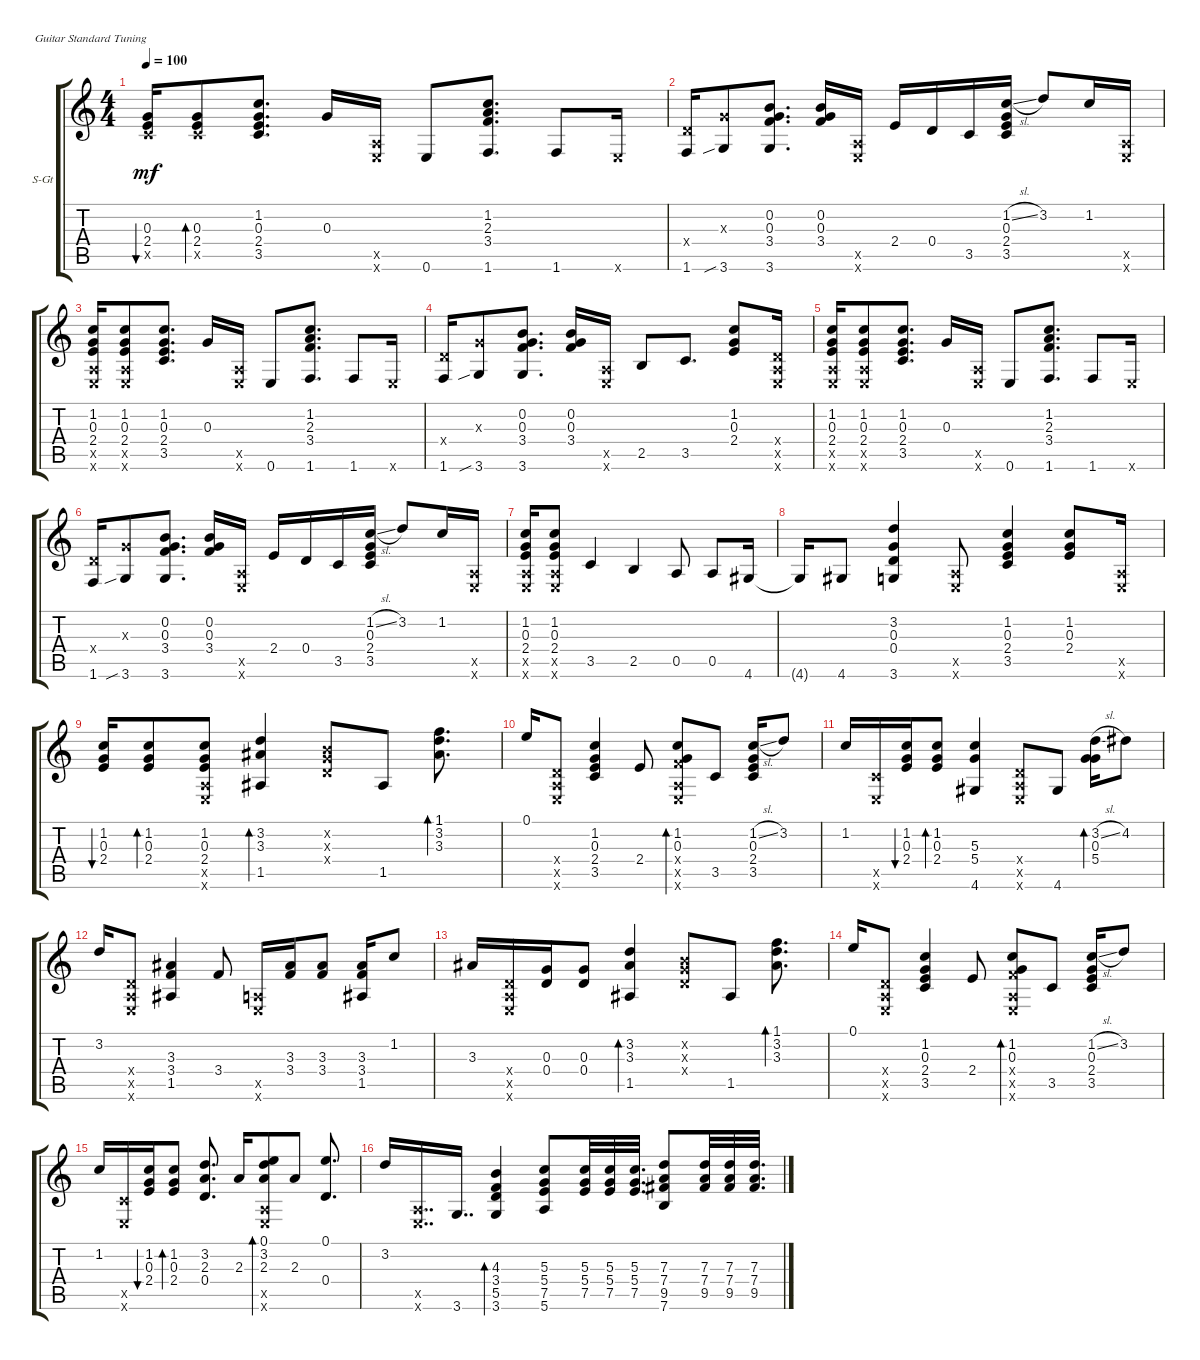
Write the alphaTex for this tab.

\defaultSystemsLayout 4
\bracketExtendMode groupsimilarinstruments
\firstSystemTrackNameOrientation horizontal
\otherSystemsTrackNameOrientation horizontal
\track ("Steel Guitar" "S-Gt") {instrument acousticguitarsteel}
\staff {score tabs}
\tuning (E4 B3 G3 D3 A2 E2)
\ts (4 4)
\tempo 100
\clef g2
\ks c
(3.5{x} 2.4 0.3).16{bu 40 dy mf} (3.5{x} 2.4 0.3).8{bd 43} (3.5 2.4 0.3 1.2).8{d} 0.3.16 (0.6{x} 0.5{x}).16 0.6.8 (1.6 3.4 2.3 1.2).8{d} 1.6.8 0.6{x}.16 |
(1.6 0.4{x}).16 (3.6{sib} 0.3{x}).8 (3.6 3.4 0.3 0.2).8{d} (0.2 0.3 3.4).16 (0.5{x} 0.6{x}).16 2.4.16 0.4.16 3.5.16 (3.5 2.4 0.3 1.2{sl}).16 3.2.8 1.2.16 (0.5{x} 0.6{x}).16 |
(1.2 0.3 2.4 0.5{x} 0.6{x}).16 (0.6{x} 0.5{x} 2.4 0.3 1.2).8 (3.5 2.4 0.3 1.2).8{d} 0.3.16 (0.6{x} 0.5{x}).16 0.6.8 (1.6 3.4 2.3 1.2).8{d} 1.6.8 0.6{x}.16 |
(1.6 0.4{x}).16 (3.6{sib} 0.3{x}).8 (3.6 3.4 0.3 0.2).8{d} (0.2 0.3 3.4).16 (0.5{x} 0.6{x}).16 2.5.8 3.5.8{d} (2.4 0.3 1.2).8 (0.5{x} 0.6{x} 0.4{x}).16 |
(0.5{x} 0.6{x} 2.4 0.3 1.2).16 (1.2 0.3 2.4 0.5{x} 0.6{x}).8 (3.5 2.4 0.3 1.2).8{d} 0.3.16 (0.6{x} 0.5{x}).16 0.6.8 (1.6 3.4 2.3 1.2).8{d} 1.6.8 0.6{x}.16 |
(1.6 0.4{x}).16 (3.6{sib} 0.3{x}).8 (3.6 3.4 0.3 0.2).8{d} (0.2 0.3 3.4).16 (0.5{x} 0.6{x}).16 2.4.16 0.4.16 3.5.16 (3.5 2.4 0.3 1.2{sl}).16 3.2.8 1.2.16 (0.5{x} 0.6{x}).16 |
(0.5{x} 0.6{x} 2.4 0.3 1.2).16 (1.2 0.3 2.4 0.5{x} 0.6{x}).8 3.5.4 2.5.4 0.5.8 0.5.8 4.6.16 |
4.6{t}.16 4.6.8 (3.6 0.4 0.3 3.2).4 (0.5{x} 0.6{x}).8 (3.5 0.3 1.2 2.4).4 (1.2 0.3 2.4).8 (0.5{x} 0.6{x}).16 |
(1.2 0.3 2.4).16{bu 42} (1.2 0.3 2.4).8{bd 61} (1.2 0.3 2.4 0.5{x} 0.6{x}).8 (1.5 3.2 3.3).4{bd 120} (0.2{x} 0.3{x} 0.4{x}).8 1.5.8 (1.1 3.2 3.3).8{d bd 119} |
0.1.16 (0.4{x} 0.5{x} 0.6{x}).8 (2.4 0.3 1.2 3.5).4 2.4.8 (3.4{x} 0.3 1.2 0.5{x} 0.6{x}).8{bd 30} 3.5.8 (3.5 2.4 0.3 1.2{sl}).16 3.2.8 |
1.2.16 (0.6{x} 3.5{x}).16 (1.2 0.3 2.4).16{bu 41} (2.4 0.3 1.2).8{bd 41} (4.6 5.3 5.4).4 (0.4{x} 0.5{x} 0.6{x}).8 4.6.8 (5.4 3.2{sl} 0.3).16{bd 70} 4.2.8 |
3.2.16 (0.5{x} 0.6{x} 0.4{x}).8 (1.5 3.4 3.3).4 3.4.8 (0.5{x} 0.6{x}).16 (3.4 3.3).16 (3.4 3.3).8 (1.5 3.4 3.3).16 1.2.8 |
3.3.16 (0.4{x} 0.5{x} 0.6{x}).16 (0.3 0.4).16 (0.3 0.4).8 (1.5 3.2 3.3).4{bd 120} (0.2{x} 0.3{x} 0.4{x}).8 1.5.8 (1.1 3.2 3.3).8{d bd 119} |
0.1.16 (0.4{x} 0.5{x} 0.6{x}).8 (2.4 0.3 1.2 3.5).4 2.4.8 (3.4{x} 0.3 1.2 0.5{x} 0.6{x}).8{bd 30} 3.5.8 (3.5 2.4 0.3 1.2{sl}).16 3.2.8 |
1.2.16 (0.6{x} 3.5{x}).16 (1.2 0.3 2.4).16{bu 41} (2.4 0.3 1.2).8{bd 41} (0.4 2.3 3.2).8{d} 2.3.16 (2.3 3.2 0.1 0.5{x} 0.6{x}).8{bd 38} 2.3.8 (0.4 0.1).8{d} |
3.2.16 (0.5{x} 0.6{x}).16{dd} 3.6.16{dd} (3.6 5.5 3.4 4.3).4{bd 103} (5.6 7.5 5.3 5.4).8 (5.3 5.4 7.5).32 (5.3 5.4 7.5).32 (5.3 5.4 7.5).32{d} (9.5 7.4 7.3 7.6).8 (9.5 7.4 7.3).32 (9.5 7.4 7.3).32 (9.5 7.4 7.3).32{d}
